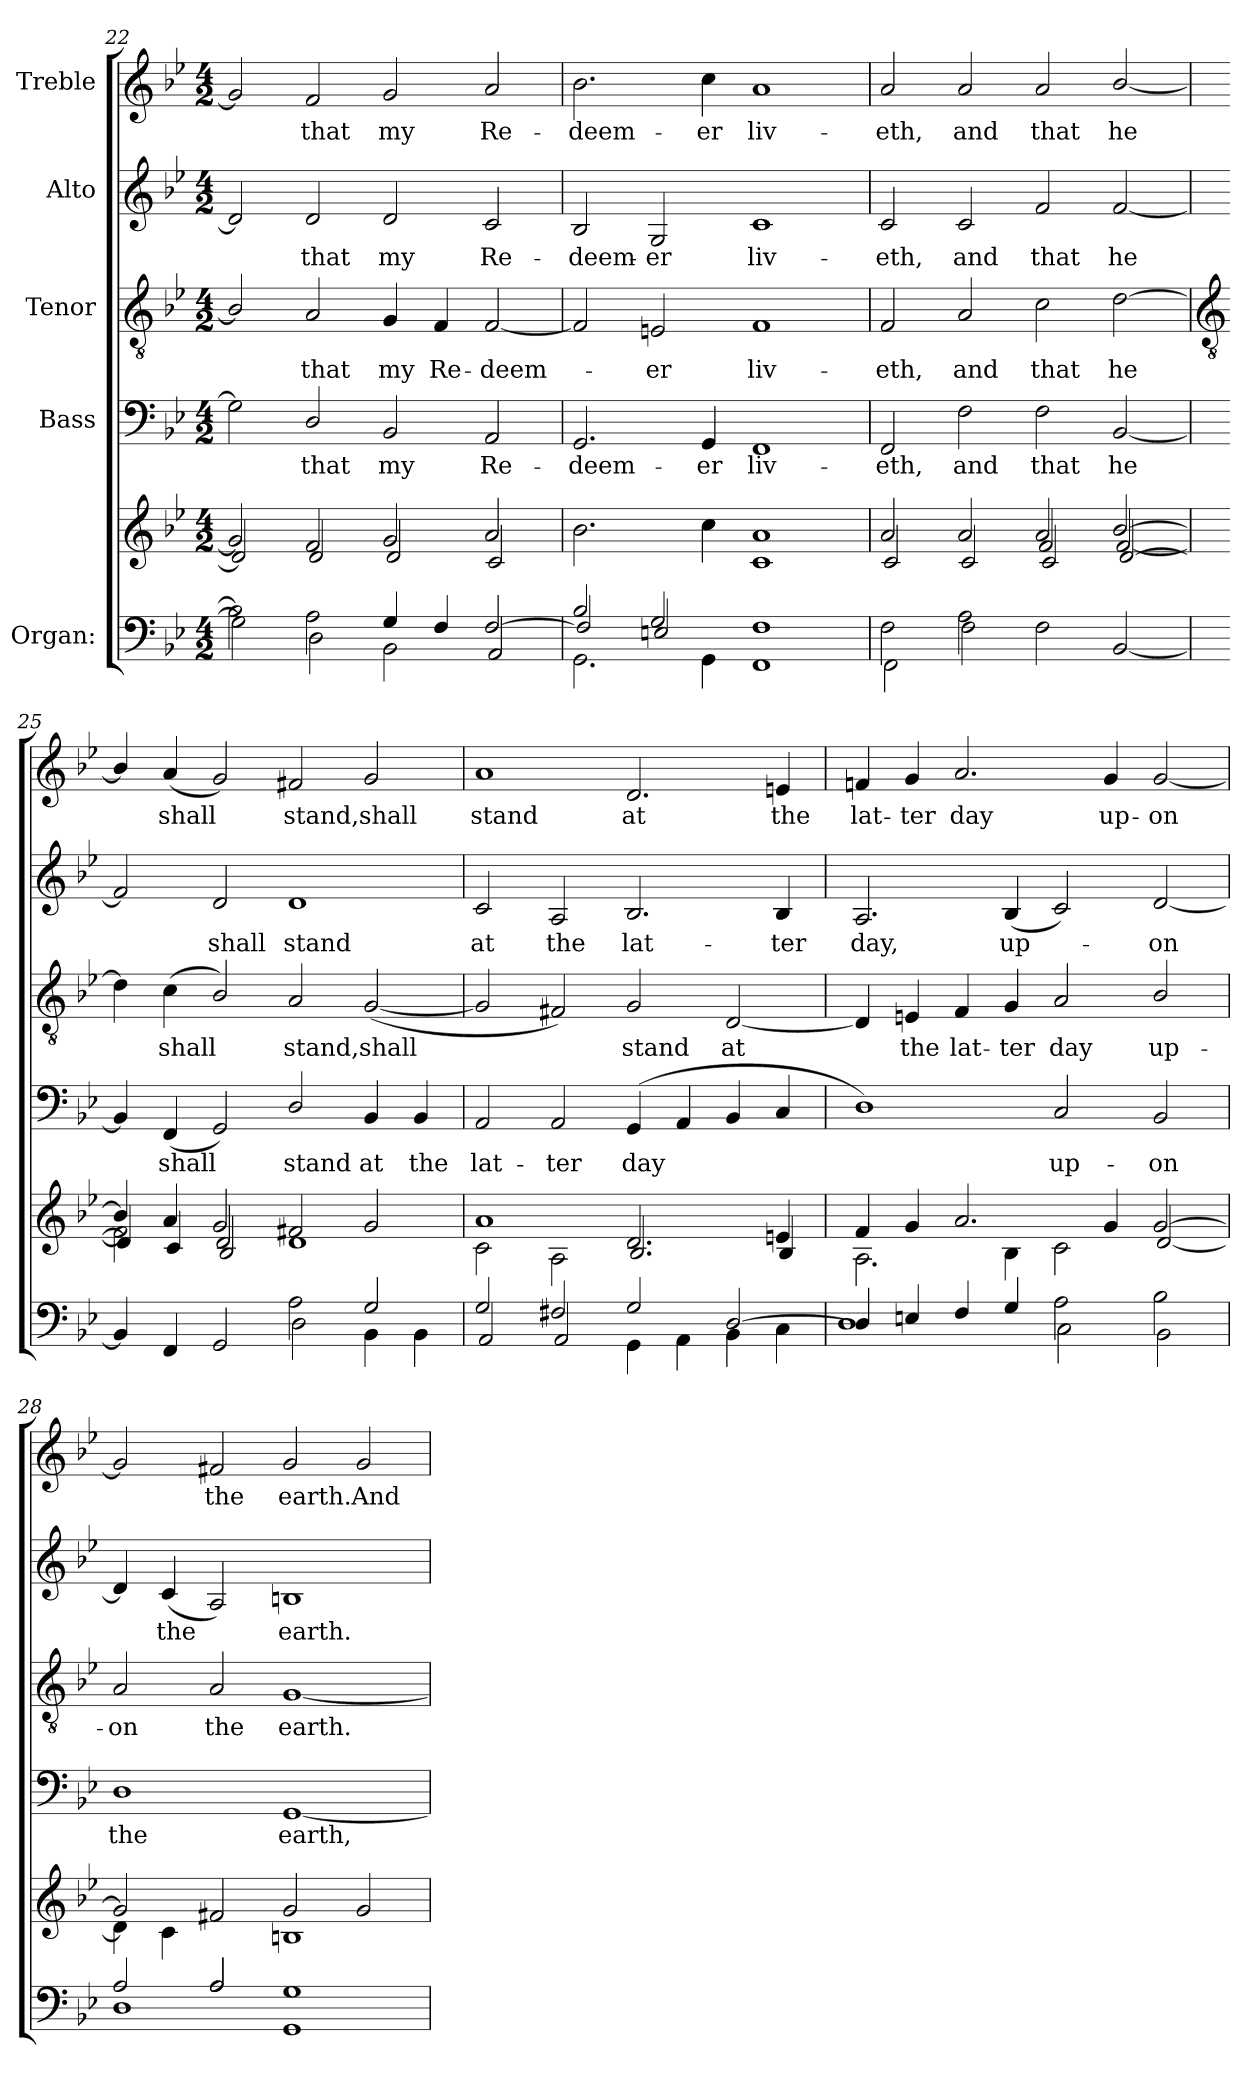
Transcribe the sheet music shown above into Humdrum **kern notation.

**kern	**kern	**kern	**text	**kern	**text	**kern	**text	**kern	**text
*part5	*part5	*part4	*part4	*part3	*part3	*part2	*part2	*part1	*part1
*staff6	*staff5	*staff4	*staff4	*staff3	*staff3	*staff2	*staff2	*staff1	*staff1
*I"Organ:	*	*I"Bass	*	*I"Tenor	*	*I"Alto	*	*I"Treble	*
*clefF4	*clefG2	*clefF4	*	*clefGv2	*	*clefG2	*	*clefG2	*
*k[b-e-]	*k[b-e-]	*k[b-e-]	*	*k[b-e-]	*	*k[b-e-]	*	*k[b-e-]	*
*B-:	*B-:	*B-:	*	*B-:	*	*B-:	*	*B-:	*
*M4/2	*M4/2	*M4/2	*	*M4/2	*	*M4/2	*	*M4/2	*
=22	=22	=22	=22	=22	=22	=22	=22	=22	=22
*^	*^	*	*	*	*	*	*	*	*
2B-\]	2G\]	2g/]	2d/]	2G]	.	2B-/]	.	2d]	.	2g]	.
!	!	!	!	!	!LO:LY:b	!	!LO:LY:b	!	!LO:LY:b	!	!LO:LY:b
2A\	2D\	2f/	2d/	2D/	that	2A	that	2d	that	2f	that
!	!	!	!	!	!LO:LY:b	!	!LO:LY:b	!	!LO:LY:b	!	!LO:LY:b
4G/	2BB-\	2g/	2d/	2BB-	my	4G	my	2d	my	2g	my
!	!	!	!	!	!	!	!LO:LY:b	!	!	!	!
4F/	.	.	.	.	.	4F	Re-	.	.	.	.
!	!	!	!	!	!LO:LY:b	!	!LO:LY:b	!	!LO:LY:b	!	!LO:LY:b
[2F/	2AA/	2a/	2c/	2AA	Re-	[2F	-deem-	2c	Re-	2a	Re-
=23	=23	=23	=23	=23	=23	=23	=23	=23	=23	=23	=23
*	*^	*	*	*	*	*	*	*	*	*	*
!	!	!	!	!	!	!LO:LY:b	!	!	!	!LO:LY:b	!	!LO:LY:b
2B-/	2F/]	2.GG\	2.b-\	1ryy	2.GG	-deem-	2F]	.	2B-	-deem-	2.b-	-deem-
!	!	!	!	!	!	!	!	!LO:LY:b	!	!LO:LY:b	!	!
2G/	2En/	.	.	.	.	.	2En	er	2G	-er	.	.
!	!	!	!	!	!	!LO:LY:b	!	!	!	!	!	!LO:LY:b
.	.	4GG\	4cc\	.	4GG	-er	.	.	.	.	4cc	-er
!	!	!	!	!	!	!LO:LY:b	!	!LO:LY:b	!	!LO:LY:b	!	!LO:LY:b
1ryy	1F/	1FF\	1a/	1c/	1FF	liv-	1F	liv-	1c	liv-	1a	liv-
=24	=24	=24	=24	=24	=24	=24	=24	=24	=24	=24	=24	=24
*	*	*	*	*^	*	*	*	*	*	*	*	*
!	!	!	!	!	!	!	!LO:LY:b	!	!LO:LY:b	!	!LO:LY:b	!	!LO:LY:b
*	*v	*v	*	*	*	*	*	*	*	*	*	*	*
2F\	2FF\	2a/	2c/	1ryy	2FF	-eth,	2F	-eth,	2c	-eth,	2a	-eth,
!	!	!	!	!	!	!LO:LY:b	!	!LO:LY:b	!	!LO:LY:b	!	!LO:LY:b
2A\	2F\	2a/	2c/	.	2F	and	2A	and	2c	and	2a	and
!	!	!	!	!	!	!LO:LY:b	!	!LO:LY:b	!	!LO:LY:b	!	!LO:LY:b
1ryy	2F\	2a/	2f/	2c/	2F	that	2c	that	2f	that	2a	that
!	!	!	!	!	!	!LO:LY:b	!	!LO:LY:b	!	!LO:LY:b	!	!LO:LY:b
.	[2BB-/	[2b-/	[2f/	[2d/	[2BB-	he	[2d	he	[2f	he	[2b-/	he
!!LO:LB:g=z
=25	=25	=25	=25	=25	=25	=25	=25	=25	=25	=25	=25	=25
*	*	*	*	*	*	*	*clefGv2	*	*	*	*	*
1ryy	4BB-/]	4b-/]	2f\]	4d/]	4BB-]	.	4d]	.	2f]	.	4b-/]	.
!	!	!	!	!	!	!LO:LY:b	!	!LO:LY:b	!	!	!	!LO:LY:b
.	4FF/	4a/	.	4c/	(<4FF	shall	(<4c	shall	.	.	(<4a	shall
!	!	!	!	!	!	!	!	!	!	!LO:LY:b	!	!
.	2GG/	2g/	2d/	2B-/	2GG)	.	2B-/)	.	2d	shall	2g)	.
!	!	!	!	!	!	!LO:LY:b	!	!LO:LY:b	!	!LO:LY:b	!	!LO:LY:b
2A\	2D\	2f#X/	1d	1ryy	2D/	stand	2A	stand,	1d	stand	2f#X	stand,
!	!	!	!	!	!	!LO:LY:b	!	!LO:LY:b	!	!	!	!LO:LY:b
2G/	4BB-\	2g/	.	.	4BB-	at	(<[2G	shall	.	.	2g	shall
!	!	!	!	!	!	!LO:LY:b	!	!	!	!	!	!
.	4BB-\	.	.	.	4BB-	the	.	.	.	.	.	.
*	*	*	*v	*v	*	*	*	*	*	*	*	*
=26	=26	=26	=26	=26	=26	=26	=26	=26	=26	=26	=26
!	!	!	!	!	!LO:LY:b	!	!	!	!LO:LY:b	!	!LO:LY:b
2G/	2AA/	1a/	2c	2AA	lat-	2G]	.	2c	at	1a	stand
!	!	!	!	!	!LO:LY:b	!	!	!	!LO:LY:b	!	!
2F#X/	2AA/	.	2A	2AA	-ter	2F#X)	.	2A	the	.	.
!	!	!	!	!	!LO:LY:b	!	!LO:LY:b	!	!LO:LY:b	!	!LO:LY:b
2G/	4GG\	2.d/	2.B-/	(<4GG	day	2G	stand	2.B-	lat-	2.d	at
.	4AA\	.	.	4AA	.	.	.	.	.	.	.
!	!	!	!	!	!	!	!LO:LY:b	!	!	!	!
[2D/	4BB-\	.	.	4BB-	.	[2D	at	.	.	.	.
!	!	!	!	!	!	!	!	!	!LO:LY:b	!	!LO:LY:b
.	4C\	4en/	4B-/	4C	.	.	.	4B-	-ter	4en	the
=27	=27	=27	=27	=27	=27	=27	=27	=27	=27	=27	=27
!	!	!	!	!	!	!	!	!	!LO:LY:b	!	!LO:LY:b
4D/]	1D\	4f/	2.A	1D)	.	4D]	.	2.A	day,	4fn	lat-
!	!	!	!	!	!	!	!LO:LY:b	!	!	!	!LO:LY:b
4En/	.	4g/	.	.	.	4En	the	.	.	4g	-ter
!	!	!	!	!	!	!	!LO:LY:b	!	!	!	!LO:LY:b
4F/	.	2.a/	.	.	.	4F	lat-	.	.	2.a	day
!	!	!	!	!	!	!	!LO:LY:b	!	!LO:LY:b	!	!
4G/	.	.	4B-	.	.	4G	-ter	(<4B-	up-	.	.
!	!	!	!	!	!LO:LY:b	!	!LO:LY:b	!	!	!	!
2A\	2C\	.	2c	2C	up-	2A	day	2c)	.	.	.
!	!	!	!	!	!	!	!	!	!	!	!LO:LY:b
.	.	4g/	.	.	.	.	.	.	.	4g	up-
!	!	!	!	!	!LO:LY:b	!	!LO:LY:b	!	!LO:LY:b	!	!LO:LY:b
2B-\	2BB-\	[2g/	[2d/	2BB-	-on	2B-/	up-	[2d	on	[2g	-on
=28	=28	=28	=28	=28	=28	=28	=28	=28	=28	=28	=28
*	*^	*	*	*	*	*	*	*	*	*	*
!	!	!	!	!	!	!LO:LY:b	!	!LO:LY:b	!	!	!	!
2ryy	2A/	1D\	2g/]	4d]	1D	the	2A	-on	4d]	.	2g]	.
!	!	!	!	!	!	!	!	!	!	!LO:LY:b	!	!
.	.	.	.	4c	.	.	.	.	(<4c	the	.	.
!	!	!	!	!	!	!	!	!LO:LY:b	!	!	!	!LO:LY:b
2A/	2A/	.	2f#X/	2ryy	.	.	2A	the	2A)	.	2f#X	the
!	!	!	!	!	!	!LO:LY:b	!	!LO:LY:b	!	!LO:LY:b	!	!LO:LY:b
1ryy	1G/	1GG\	2g/	1Bn	[1GG	earth,	[1G	earth.	1Bn	earth.	2g	earth.
!	!	!	!	!	!	!	!	!	!	!	!	!LO:LY:b
.	.	.	2g/	.	.	.	.	.	.	.	2g	And
*v	*v	*v	*	*	*	*	*	*	*	*	*	*
*	*v	*v	*	*	*	*	*	*	*	*
=	=	=	=	=	=	=	=	=	=
*-	*-	*-	*-	*-	*-	*-	*-	*-	*-
